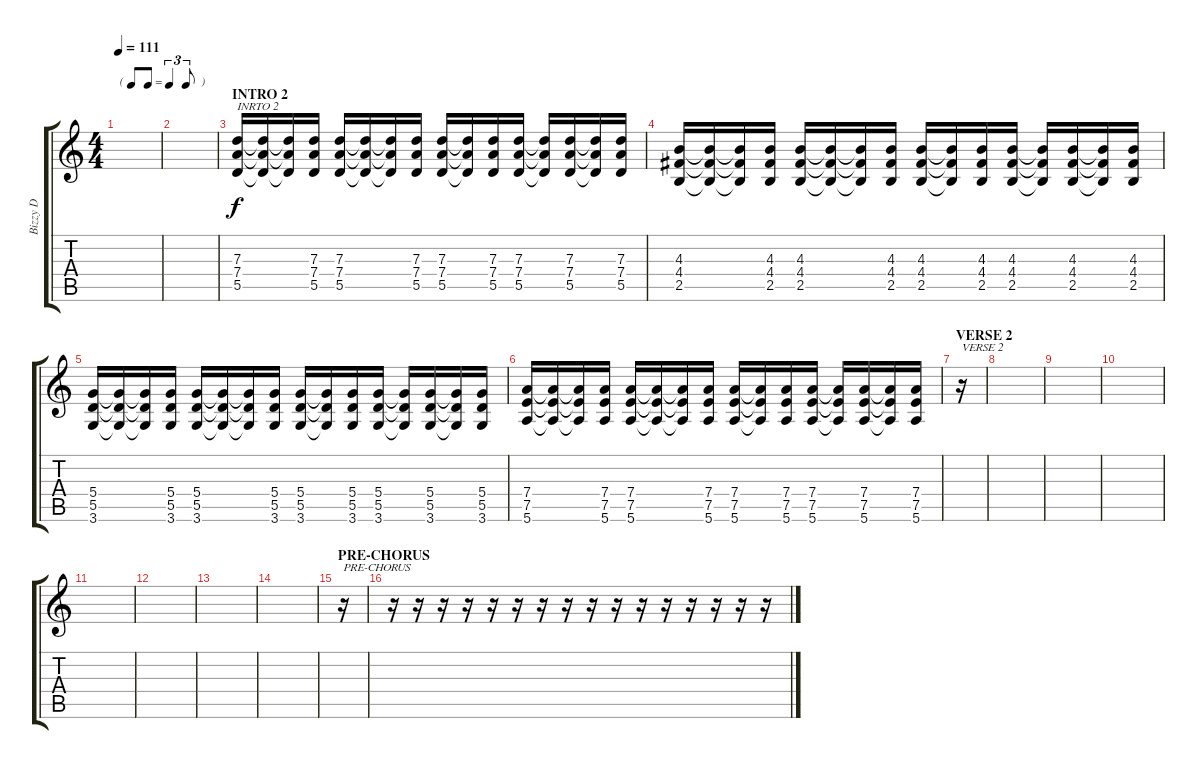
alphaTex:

\track ("Bizzy D" "Bizzy D") {instrument distortionguitar}
\staff {score tabs}
\tuning (E4 B3 G3 D3 A2 E2) {hide}
\ts (4 4)
\tf triplet8th
\tempo 111
\clef g2
\ks c
|
|
\section ("" "INTRO 2")
(7.3 7.4 5.5).16{txt "INRTO 2"} (7.3{t} 7.4{t} 5.5{t}).16 (7.3{t} 7.4{t} 5.5{t}).16 (7.3 7.4 5.5).16 (7.3 7.4 5.5).16 (7.3{t} 7.4{t} 5.5{t}).16 (7.3{t} 7.4{t} 5.5{t}).16 (7.3 7.4 5.5).16 (7.3 7.4 5.5).16 (7.3{t} 7.4{t} 5.5{t}).16 (7.3 7.4 5.5).16 (7.3 7.4 5.5).16 (7.3{t} 7.4{t} 5.5{t}).16 (7.3 7.4 5.5).16 (7.3{t} 7.4{t} 5.5{t}).16 (7.3 7.4 5.5).16 |
(4.3 4.4 2.5).16 (4.3{t} 4.4{t} 2.5{t}).16 (4.3{t} 4.4{t} 2.5{t}).16 (4.3 4.4 2.5).16 (4.3 4.4 2.5).16 (4.3{t} 4.4{t} 2.5{t}).16 (4.3{t} 4.4{t} 2.5{t}).16 (4.3 4.4 2.5).16 (4.3 4.4 2.5).16 (4.3{t} 4.4{t} 2.5{t}).16 (4.3 4.4 2.5).16 (4.3 4.4 2.5).16 (4.3{t} 4.4{t} 2.5{t}).16 (4.3 4.4 2.5).16 (4.3{t} 4.4{t} 2.5{t}).16 (4.3 4.4 2.5).16 |
(5.4 5.5 3.6).16 (5.4{t} 5.5{t} 3.6{t}).16 (5.4{t} 5.5{t} 3.6{t}).16 (5.4 5.5 3.6).16 (5.4 5.5 3.6).16 (5.4{t} 5.5{t} 3.6{t}).16 (5.4{t} 5.5{t} 3.6{t}).16 (5.4 5.5 3.6).16 (5.4 5.5 3.6).16 (5.4{t} 5.5{t} 3.6{t}).16 (5.4 5.5 3.6).16 (5.4 5.5 3.6).16 (5.4{t} 5.5{t} 3.6{t}).16 (5.4 5.5 3.6).16 (5.4{t} 5.5{t} 3.6{t}).16 (5.4 5.5 3.6).16 |
(7.4 7.5 5.6).16 (7.4{t} 7.5{t} 5.6{t}).16 (7.4{t} 7.5{t} 5.6{t}).16 (7.4 7.5 5.6).16 (7.4 7.5 5.6).16 (7.4{t} 7.5{t} 5.6{t}).16 (7.4{t} 7.5{t} 5.6{t}).16 (7.4 7.5 5.6).16 (7.4 7.5 5.6).16 (7.4{t} 7.5{t} 5.6{t}).16 (7.4 7.5 5.6).16 (7.4 7.5 5.6).16 (7.4{t} 7.5{t} 5.6{t}).16 (7.4 7.5 5.6).16 (7.4{t} 7.5{t} 5.6{t}).16 (7.4 7.5 5.6).16 |
\section ("" "VERSE 2")
r.16{txt "VERSE 2"} |
|
|
|
|
|
|
|
\section ("" "PRE-CHORUS")
r.16{txt "PRE-CHORUS"} |
r.16 r.16 r.16 r.16 r.16 r.16 r.16 r.16 r.16 r.16 r.16 r.16 r.16 r.16 r.16 r.16
